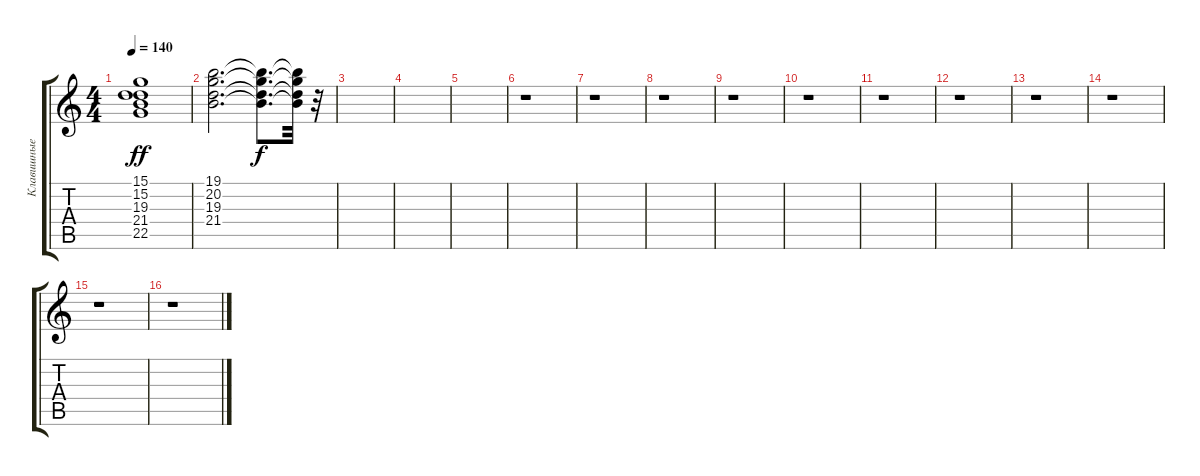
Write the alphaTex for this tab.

\track ("Клавишные" "Клавишные") {instrument stringensemble2}
\staff {score tabs}
\tuning (E4 B3 G3 D3 A2 E2) {hide}
\ts (4 4)
\tempo 140
\clef g2
\ks c
(15.1 15.2 19.3 21.4 22.5).1{dy ff volume 7} |
(19.1 20.2 19.3 21.4).2{d volume 7} (19.1{t} 20.2{t} 19.3{t} 21.4{t}).8{d dy f} (19.1{t} 20.2{t} 19.3{t} 21.4{t}).32 r.32 |
|
|
|
r.1 |
r.1 |
r.1 |
r.1 |
r.1 |
r.1 |
r.1 |
r.1 |
r.1 |
r.1 |
r.1
